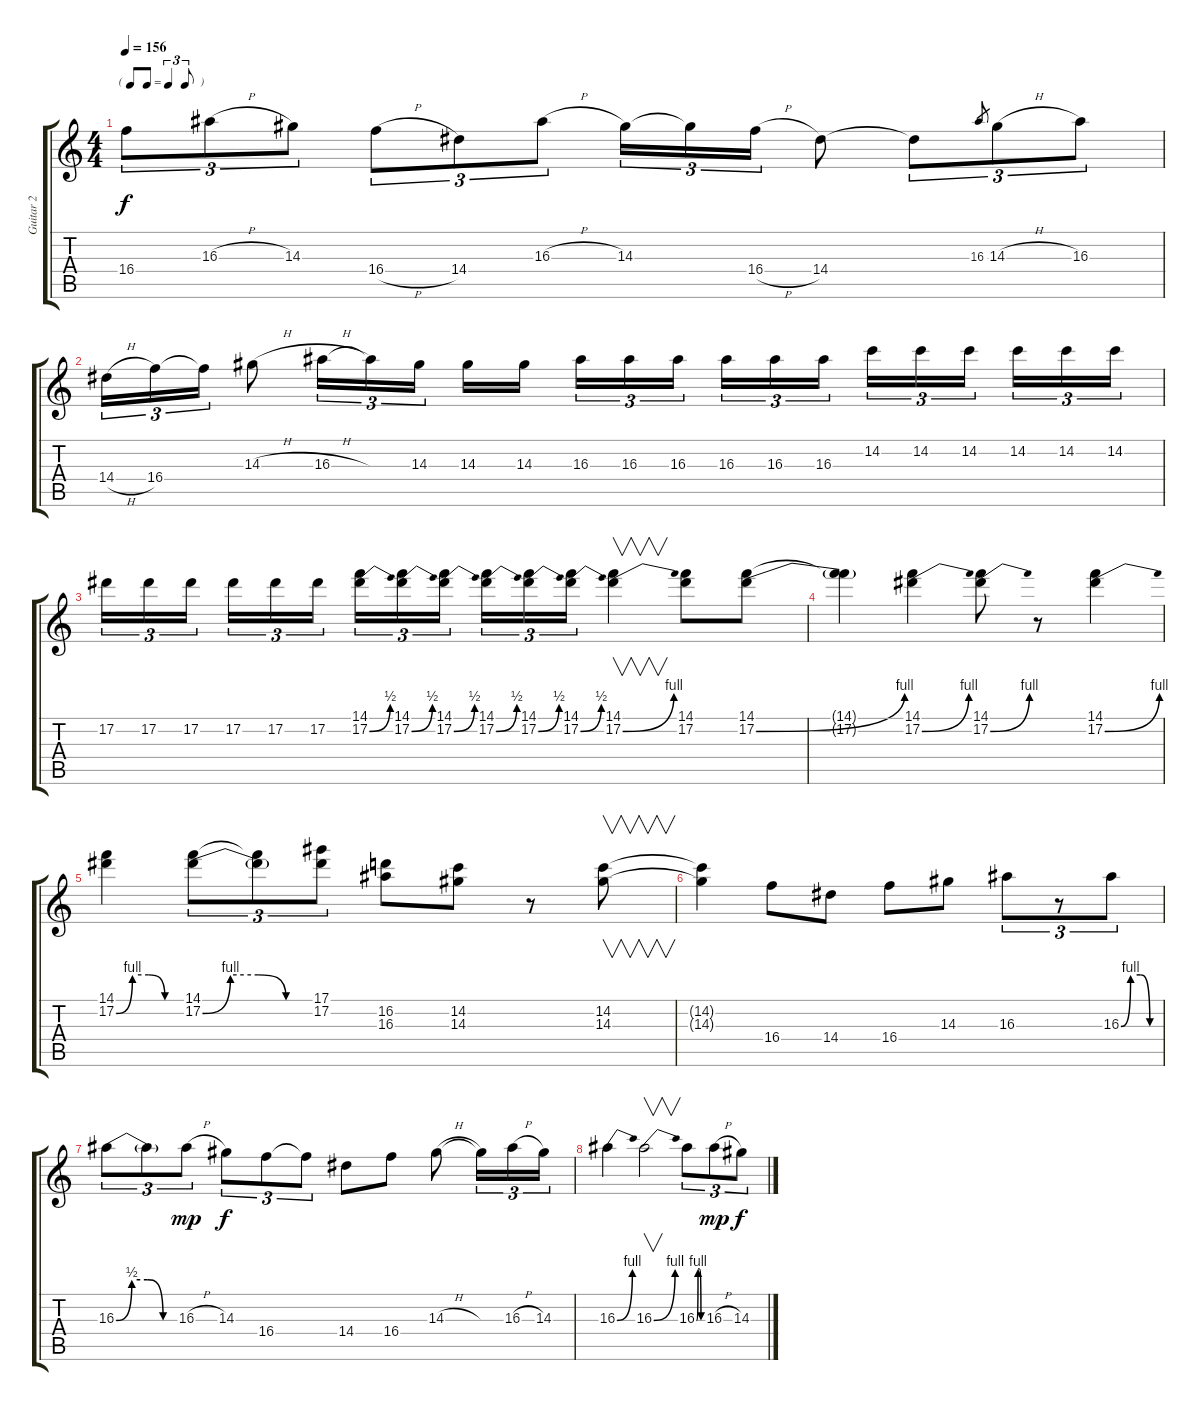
\track ("Guitar 2" "Guitar 2") {instrument distortionguitar}
\staff {score tabs}
\tuning (Eb4 Bb3 Gb3 Db3 Ab2 Eb2) {hide}
\ts (4 4)
\tf triplet8th
\tempo 156
\clef g2
\ks c
16.4{t}.8{tu (3 2) dy f} 16.3{h}.8{tu (3 2)} 14.3.8{tu (3 2)} 16.4{h}.8{tu (3 2)} 14.4.8{tu (3 2)} 16.3{h}.8{tu (3 2)} 14.3.16{tu (3 2)} 14.3{t}.16{tu (3 2)} 16.4{h}.16{tu (3 2)} 14.4.8 14.4{t}.8{tu (3 2)} 16.3.8{gr} 14.3{h}.8{tu (3 2)} 16.3.8{tu (3 2)} |
14.4{h}.16{tu (3 2)} 16.4.16{tu (3 2)} 16.4{t}.16{tu (3 2)} 14.3{h}.8 16.3{h}.16{tu (3 2)} 16.3{t}.16{tu (3 2)} 14.3.16{tu (3 2)} 14.3.16 14.3.16 16.3.16{tu (3 2)} 16.3.16{tu (3 2)} 16.3.16{tu (3 2)} 16.3.16{tu (3 2)} 16.3.16{tu (3 2)} 16.3.16{tu (3 2)} 14.2.16{tu (3 2)} 14.2.16{tu (3 2)} 14.2.16{tu (3 2)} 14.2.16{tu (3 2)} 14.2.16{tu (3 2)} 14.2.16{tu (3 2)} |
17.2.16{tu (3 2)} 17.2.16{tu (3 2)} 17.2.16{tu (3 2)} 17.2.16{tu (3 2)} 17.2.16{tu (3 2)} 17.2.16{tu (3 2)} (14.1 17.2{be (bend 0 0 60 2)}).16{tu (3 2)} (14.1 17.2{be (bend 0 0 60 2)}).16{tu (3 2)} (14.1 17.2{be (bend 0 0 60 2)}).16{tu (3 2)} (14.1 17.2{be (bend 0 0 60 2)}).16{tu (3 2)} (14.1 17.2{be (bend 0 0 60 2)}).16{tu (3 2)} (14.1 17.2{be (bend 0 0 60 2)}).16{tu (3 2)} (14.1 17.2{be (bend 0 0 60 4)}).4{v} (14.1 17.2).8 (14.1 17.2{be (bend 0 0 60 4)}).8 |
(14.1{t} 17.2{t}).4 (14.1 17.2{be (bend 0 0 60 4)}).4 (14.1 17.2{be (bend 0 0 60 4)}).8 r.8 (14.1 17.2{be (bend 0 0 60 4)}).4 |
(14.1 17.2{be (custom 0 0 15 4 30 4 45 0 60 0)}).4 (14.1 17.2{be (custom 0 0 15 4 30 4 45 0 60 0)}).8{tu (3 2)} (14.1{t} 17.2{t}).8{tu (3 2)} (17.1 17.2).8{tu (3 2)} (16.2 16.3).8 (14.2 14.3).8 r.8 (14.2 14.3).8{v} |
(14.2{t} 14.3{t}).4 16.4.8 14.4.8 16.4.8 14.3.8 16.3.8{tu (3 2)} r.8{tu (3 2)} 16.3{be (custom 0 0 15 4 30 4 45 0 60 0)}.8{tu (3 2)} |
16.3{be (custom 0 0 15 2 30 2 45 0 60 0)}.8{tu (3 2)} 16.3{t}.8{tu (3 2)} 16.3{h}.8{tu (3 2) dy mp} 14.3.8{tu (3 2) dy f} 16.4.8{tu (3 2)} 16.4{t}.8{tu (3 2)} 14.4.8 16.4.8 14.3{h}.8 14.3{t}.16{tu (3 2)} 16.3{h}.16{tu (3 2)} 14.3.16{tu (3 2)} |
16.3{be (bend 0 0 60 4)}.4 16.3{be (bend 0 0 60 4)}.2{v} 16.3{be (custom 0 0 15 4 30 4 45 0 60 0)}.8{tu (3 2)} 16.3{h}.8{tu (3 2) dy mp} 14.3.8{tu (3 2) dy f}
